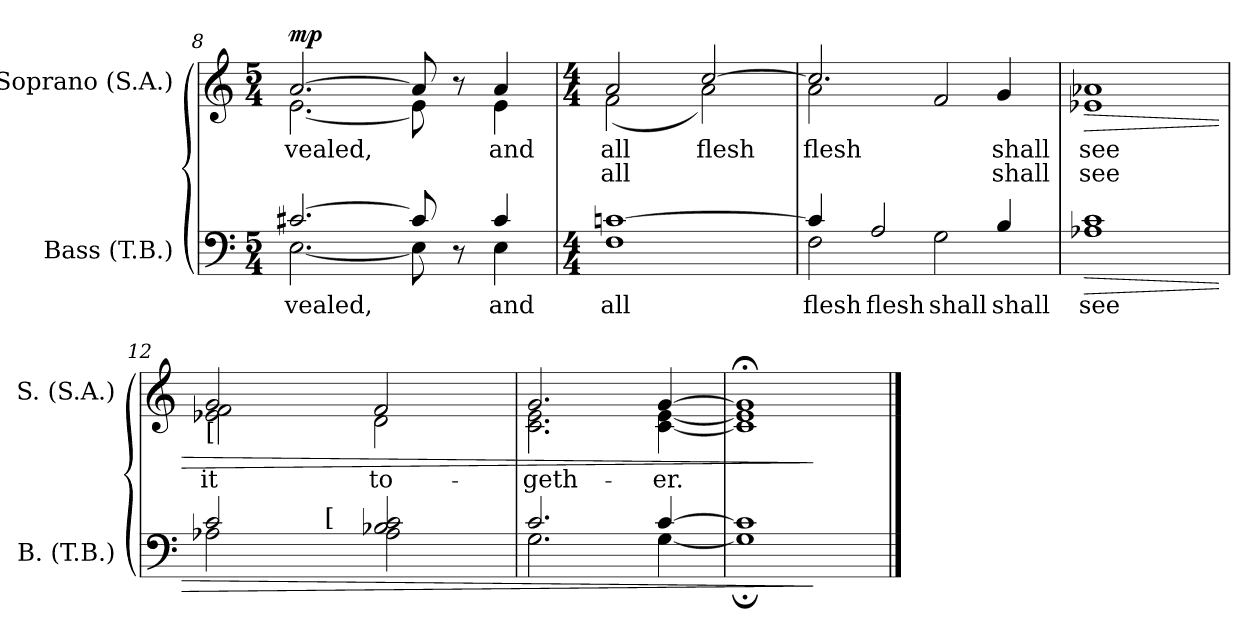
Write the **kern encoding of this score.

**kern	**text	**dynam	**kern	**text	**text	**dynam
*part2	*part2	*part2	*part1	*part1	*part1	*part1
*staff2	*staff2	*staff2	*staff1	*staff1	*staff1	*staff1
*I"Bass (T.B.)	*	*	*I"Soprano (S.A.)	*	*	*
*I'B. (T.B.)	*	*	*I'S. (S.A.)	*	*	*
!!LO:LB:g=z
*clefF4	*	*	*clefG2	*	*	*
*k[]	*	*	*k[]	*	*	*
*C:	*	*	*C:	*	*	*
*M5/4	*	*	*M5/4	*	*	*
=8	=8	=8	=8	=8	=8	=8
*^	*	*	*	*	*	*
!	!	!LO:LY:b:color=#000000	!	!	!	!	!
!	!	!	!	!	!LO:LY:b:color=#000000	!	!
*	*	*	*	*^	*	*	*
[2.c#Xi/	[2.Ei\	-vealed,	.	[2.ai/	[2.ei\	-vealed,	.	mp
8c#i/]	8Ei\]	.	.	8ai/]	8ei\]	.	.	.
8r	8ryy	.	.	8r	8ryy	.	.	.
!	!	!LO:LY:b:color=#000000	!	!	!	!	!	!
!	!	!	!	!	!	!LO:LY:b:color=#000000	!	!
4c#i/	4Ei\	and	.	4ai/	4ei\	and	.	.
=9	=9	=9	=9	=9	=9	=9	=9	=9
*M4/4	*	*	*	*M4/4	*	*	*	*
!	!	!LO:LY:a:color=#000000	!	!	!	!	!	!
!	!	!LO:LY:b:color=#000000	!	!	!	!	!	!
!	!	!	!	!	!	!LO:LY:a:color=#000000	!LO:LY:b:color=#000000	!
[1cni	1Fi	all	.	2ai/	(2fi\	all	all	.
!	!	!	!	!	!	!LO:LY:a:color=#000000	!	!
.	.	.	.	[2cci/	2ai\)	flesh	.	.
=10	=10	=10	=10	=10	=10	=10	=10	=10
!	!	!LO:LY:b:color=#000000	!	!	!	!	!	!
!	!	!	!	!	!	!LO:LY:b:color=#000000	!	!
4ci/]	2Fi\	flesh	.	2.cci/]	2ai\	flesh	.	.
!	!	!LO:LY:a:color=#000000	!	!	!	!	!	!
2Ai/	.	flesh	.	.	.	.	.	.
!	!	!LO:LY:b:color=#000000	!	!	!	!	!	!
.	2Gi\	shall	.	.	2fi/	.	.	.
!	!	!LO:LY:a:color=#000000	!	!	!	!	!	!
!	!	!	!	!	!	!LO:LY:a:color=#000000	!LO:LY:b:color=#000000	!
4Bi/	.	shall	.	4gi/	.	shall	shall	.
=11	=11	=11	=11	=11	=11	=11	=11	=11
!	!	!LO:LY:b:color=#000000	!LO:HP:b	!	!	!	!	!
!	!	!	!	!	!	!LO:LY:a:color=#000000	!LO:LY:b:color=#000000	!LO:HP:b
1ci	1A-Xi	see	>	1a-Xi	1e-Xi	see	see	>
=12	=12	=12	=12	=12	=12	=12	=12	=12
!	!	!	!	!LO:TX:b:t=[	!	!	!	!
!	!	!	!	!	!	!LO:LY:b:color=#000000	!	!
*	*^	*	*	*	*	*	*	*
2ci/	2A-Xi\	4ryy	.	.	2gi/	2e-Xi\ 2fi	it	.	.
.	.	16ryy	.	.	.	.	.	.	.
.	.	32ryy	.	.	.	.	.	.	.
.	.	256ryy	.	.	.	.	.	.	.
!	!	!LO:TX:a:t=[	!	!	!	!	!	!	!
.	.	2ryy	.	.	.	.	.	.	.
!	!	!	!	!	!	!	!LO:LY:b:color=#000000	!	!
2B-Xi/ 2ci	2A-i\	.	.	.	2fi/	2di\	to-	.	.
.	.	8ryy	.	.	.	.	.	.	.
.	.	64..ryy	.	.	.	.	.	.	.
*	*v	*v	*	*	*	*	*	*	*
=13	=13	=13	=13	=13	=13	=13	=13	=13
*	*^	*	*	*	*	*	*	*
!	!	!	!	!	!	!	!LO:LY:b:color=#000000	!	!
*	*v	*v	*	*	*	*	*	*	*
2.ci/	2.Gi\	.	.	2.gi/	2.ci\ 2.ei	-geth-	.	.
!	!	!	!	!	!	!LO:LY:b:color=#000000	!	!
[4ci/	[4Gi\	.	.	[4gi/	[4ci\ [4ei	-er.	.	.
=14	=14	=14	=14	=14	=14	=14	=14	=14
1ci]	1G;i]	.	.	1g;i]	1ci] 1ei]	.	.	.
*v	*v	*	*	*	*	*	*	*
*	*	*	*v	*v	*	*	*
.	.	]	.	.	.	]
==	==	==	==	==	==	==
*-	*-	*-	*-	*-	*-	*-
